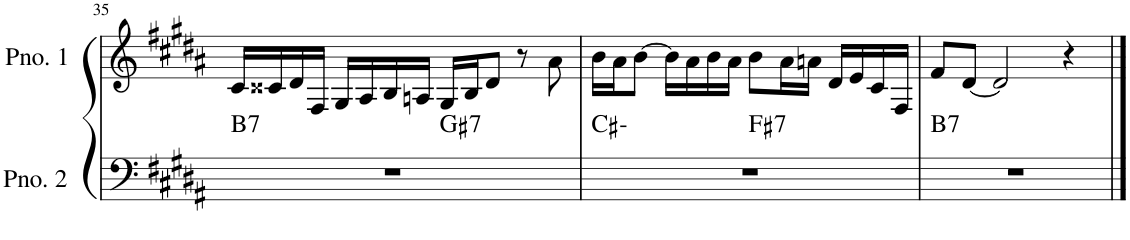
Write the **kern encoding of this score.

**kern	**harte	**kern
*part2	*part2	*part1
*staff2	*	*staff1
*I"ピアノ 2	*	*I"ピアノ 1
!!LO:PB:g=z
*clefF4	*	*clefG2
*k[f#c#g#d#a#]	*	*k[f#c#g#d#a#]
*M4/4	*	*M4/4
=35	=35	=35
!	!LO:H:kt=7	!
*^	*	*
1r	2ryy	B:7	16c#/LL
.	.	.	16c##X/
.	.	.	16d#/
.	.	.	16F#/JJ
.	.	.	16G#/LL
.	.	.	16A#/
.	.	.	16B/
.	.	.	16An/JJ
!	!	!LO:H:kt=7	!
.	2ryy	G#:7	16G#/LL
.	.	.	16B/J
.	.	.	8d#/J
.	.	.	8r
.	.	.	8a#\
=36	=36	=36	=36
1r	2ryy	C#:min	16b\LL
.	.	.	16a#\J
.	.	.	[8b\J
.	.	.	16b\LL]
.	.	.	16a#\
.	.	.	16b\
.	.	.	16a#\JJ
!	!	!LO:H:kt=7	!
.	2ryy	F#:7	8b\L
.	.	.	16a#\L
.	.	.	16an\JJ
.	.	.	16d#/LL
.	.	.	16e/
.	.	.	16c#/
.	.	.	16F#/JJ
=37	=37	=37	=37
!	!	!LO:H:kt=7	!
*v	*v	*	*
1r	B:7	8f#/L
.	.	[8d#/J
.	.	2d#/]
.	.	4r
==	==	==
*-	*-	*-
